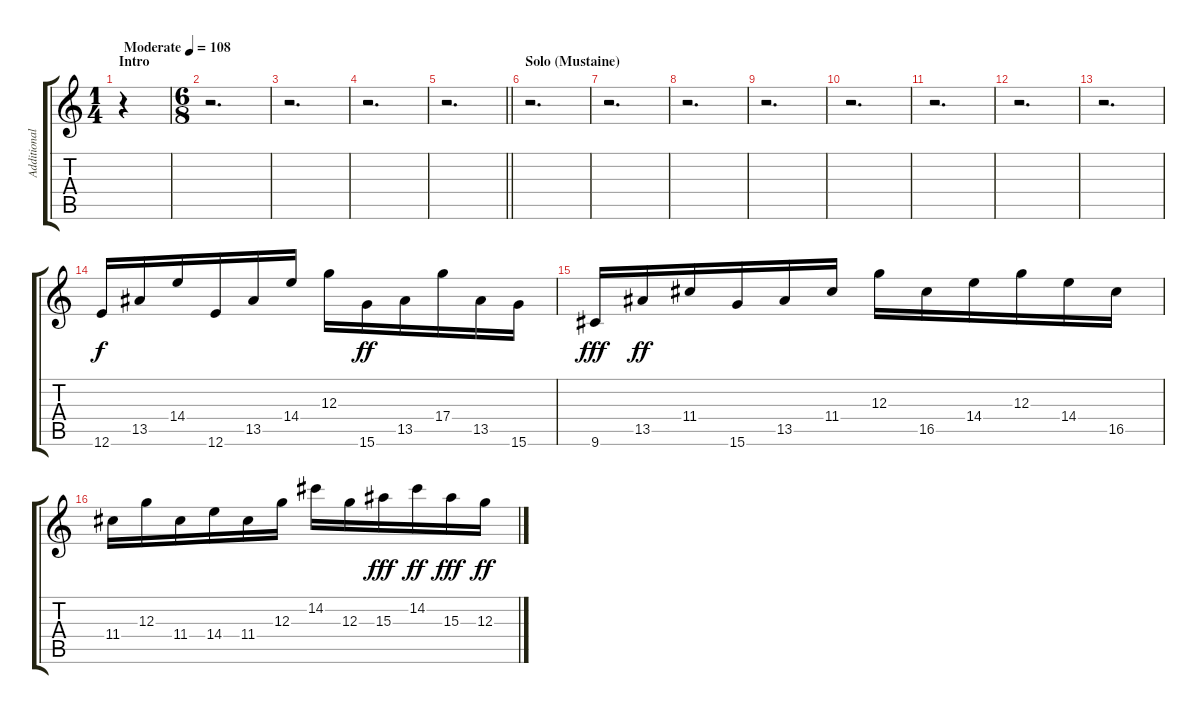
\track ("Additional Distorted Guitar (C)" "Additional") {instrument distortionguitar}
\staff {score tabs}
\tuning (E4 B3 G3 D3 A2 E2) {hide}
\ts (1 4)
\section ("" "Intro")
\tempo (108 "Moderate")
\clef g2
\ks c
r.4{dy f instrument distortionguitar} |
\ts (6 8)
r.2{d} |
r.2{d} |
r.2{d} |
\barLineRight lightlight
r.2{d} |
\section ("" "Solo (Mustaine)")
r.2{d} |
r.2{d} |
r.2{d} |
r.2{d} |
r.2{d} |
r.2{d} |
r.2{d} |
r.2{d} |
12.6.16 13.5.16 14.4.16 12.6.16 13.5.16 14.4.16 12.3.16 15.6.16{dy ff} 13.5.16 17.4.16 13.5.16 15.6.16 |
9.6.16{dy fff} 13.5.16{dy ff} 11.4.16 15.6.16 13.5.16 11.4.16 12.3.16 16.5.16 14.4.16 12.3.16 14.4.16 16.5.16 |
11.4.16 12.3.16 11.4.16 14.4.16 11.4.16 12.3.16 14.2.16 12.3.16 15.3.16{dy fff} 14.2.16{dy ff} 15.3.16{dy fff} 12.3.16{dy ff}
